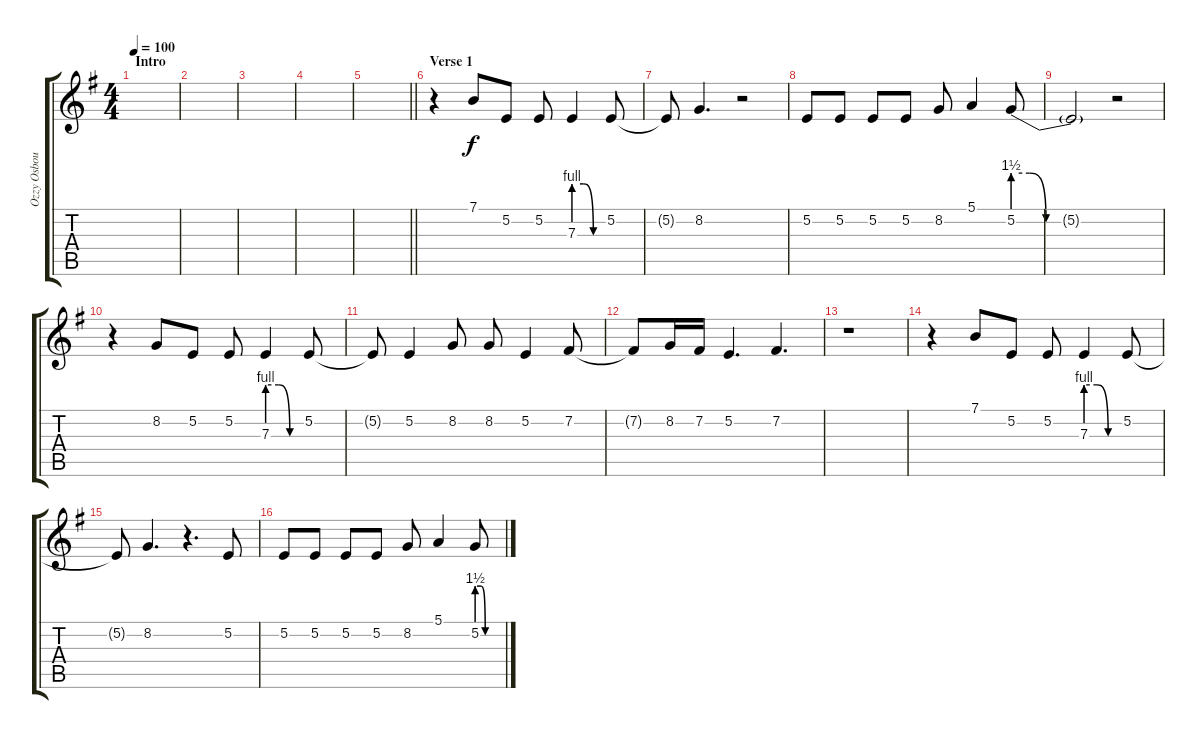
\track ("Ozzy Osbourne" "Ozzy Osbou") {instrument lead2sawtooth}
\staff {score tabs}
\tuning (E4 B3 G3 D3 A2 E2) {hide}
\ts (4 4)
\section ("" "Intro")
\tempo 100
\clef g2
\ks eminor
|
|
|
|
\barLineRight lightlight
|
\section ("" "Verse 1")
r.4 7.1.8 5.2.8 5.2.8 7.3{be (custom 0 4 20 4 40 0 60 0)}.4 5.2.8 |
5.2{t}.8 8.2.4{d} r.2 |
5.2.8 5.2.8 5.2.8 5.2.8 8.2.8 5.1.4 5.2{be (custom 0 6 10 6 20 0 40 0 60 0)}.8 |
5.2{t}.2 r.2 |
r.4 8.2.8 5.2.8 5.2.8 7.3{be (custom 0 4 20 4 40 0 60 0)}.4 5.2.8 |
5.2{t}.8 5.2.4 8.2.8 8.2.8 5.2.4 7.2.8 |
7.2{t}.8 8.2.16 7.2.16 5.2.4{d} 7.2.4{d} |
r.1 |
r.4 7.1.8 5.2.8 5.2.8 7.3{be (custom 0 4 20 4 40 0 60 0)}.4 5.2.8 |
5.2{t}.8 8.2.4{d} r.4{d} 5.2.8 |
5.2.8 5.2.8 5.2.8 5.2.8 8.2.8 5.1.4 5.2{be (custom 0 6 10 6 20 0 40 0 60 0)}.8
